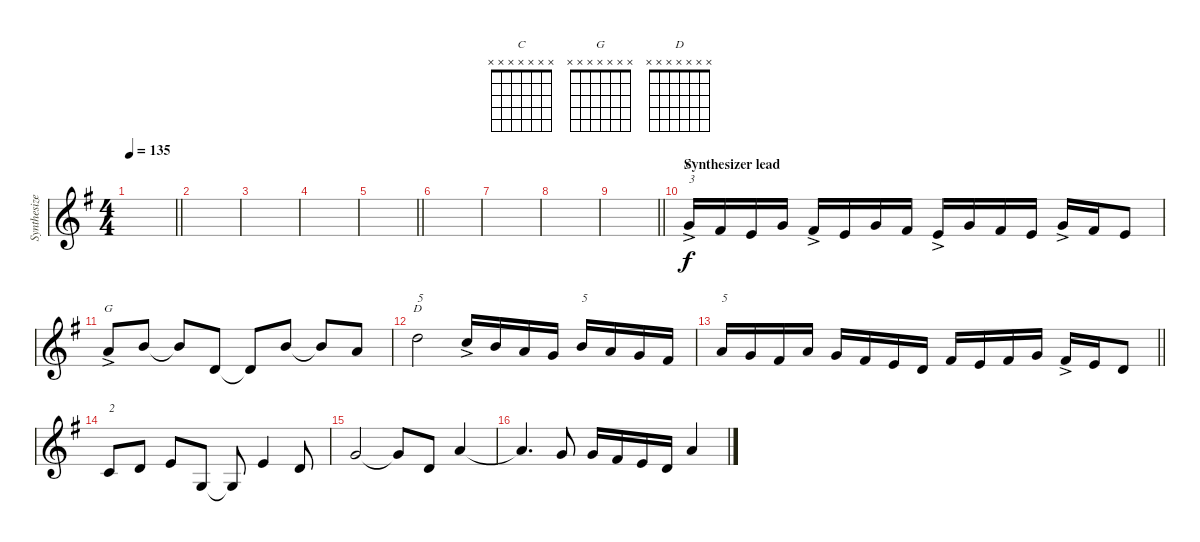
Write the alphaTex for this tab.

\track ("Synthesizer" "Synthesize") {instrument lead6voice}
\staff {score}
\tuning (E4 B3 G3 D3 A2 E2 B1) {hide}
\chord ("C" x x x x x x x)
\chord ("G" x x x x x x x)
\chord ("D" x x x x x x x)
\ts (4 4)
\tempo 135
\clef g2
\barLineRight lightlight
\ks g
|
|
|
|
\barLineRight lightlight
|
|
|
|
\barLineRight lightlight
|
\section ("" "Synthesizer lead")
3.1{ac}.16{ch "C" txt "3"} 2.1.16 0.1.16 3.1.16 2.1{ac}.16 0.1.16 3.1.16 2.1.16 0.1{ac}.16 3.1.16 2.1.16 0.1.16 3.1{ac}.16 2.1.16 0.1.8 |
5.1{ac}.8{ch "G"} 7.1.8 7.1{t}.8 3.2.8 3.2{t}.8 7.1.8 7.1{t}.8 5.1.8 |
10.1.2{ch "D" txt "5"} 8.1{ac}.16 7.1.16 5.1.16 3.1.16 7.1.16{txt "5"} 5.1.16 3.1.16 2.1.16 |
\barLineRight lightlight
5.1.16{txt "5"} 3.1.16 2.1.16 5.1.16 3.1.16 2.1.16 0.1.16 3.2.16 2.1.16 0.1.16 2.1.16 3.1.16 2.1{ac}.16 0.1.16 3.2.8 |
1.2.8{txt "2"} 3.2.8 0.1.8 0.3.8 0.3{t}.8 0.1.4 3.2.8 |
3.1.2 3.1{t}.8 3.2.8 5.1.4 |
5.1{t}.4{d} 3.1.8 3.1.16 2.1.16 0.1.16 3.2.16 5.1.4
